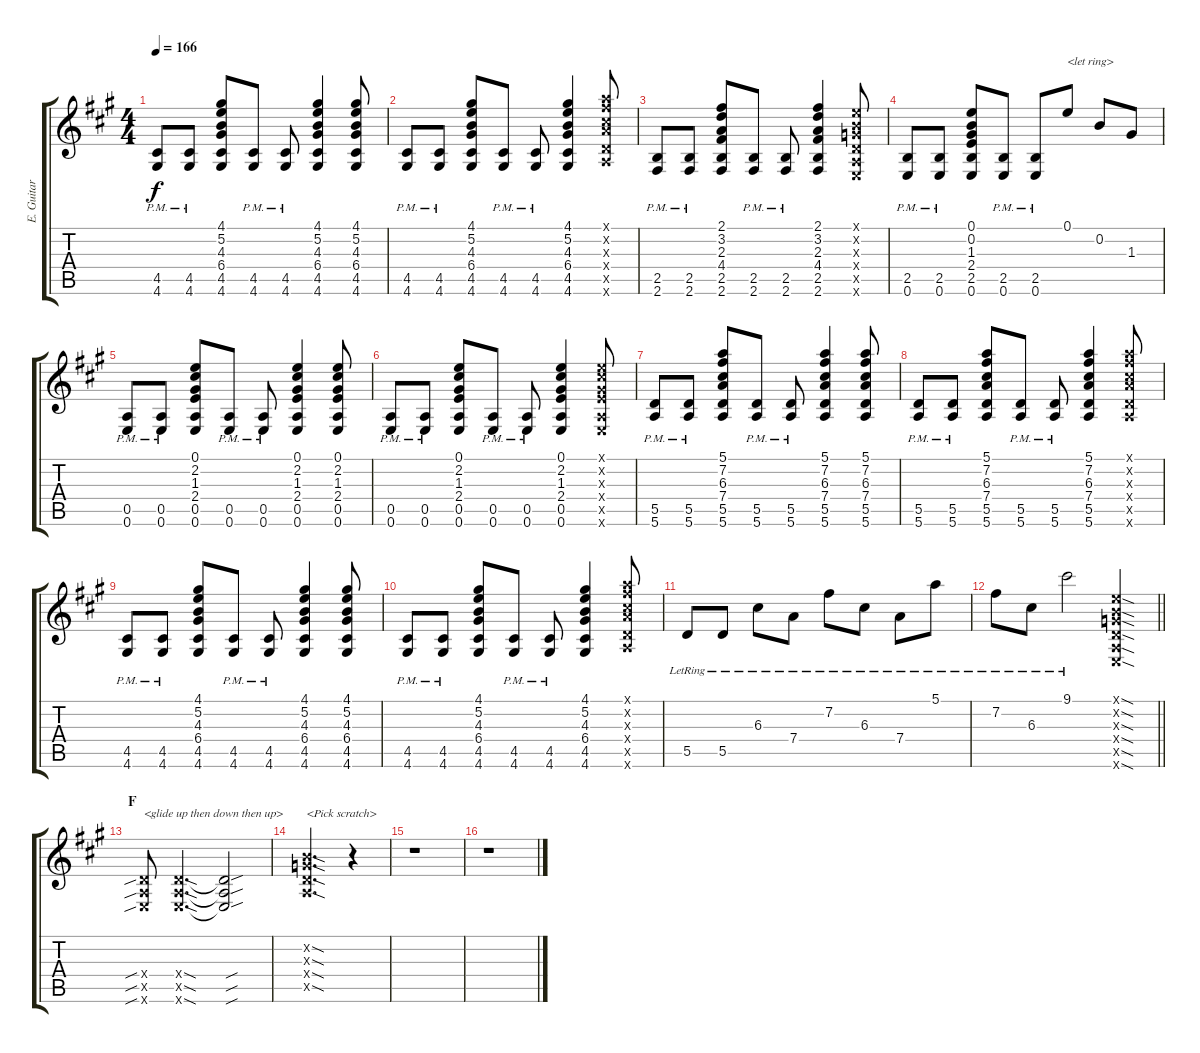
\track ("E. Guitar III" "E. Guitar ") {instrument overdrivenguitar}
\staff {score tabs}
\tuning (E4 B3 G3 D3 A2 E2) {hide}
\ts (4 4)
\tempo 166
\clef g2
\ks a
(4.5{pm} 4.6{pm}).8{dy f} (4.5{pm} 4.6{pm}).8 (4.1 5.2 4.3 6.4 4.5 4.6).8 (4.5{pm} 4.6{pm}).8 (4.5{pm} 4.6{pm}).8 (4.1 5.2 4.3 6.4 4.5 4.6).4 (4.1 5.2 4.3 6.4 4.5 4.6).8 |
(4.5{pm} 4.6{pm}).8 (4.5{pm} 4.6{pm}).8 (4.1 5.2 4.3 6.4 4.5 4.6).8 (4.5{pm} 4.6{pm}).8 (4.5{pm} 4.6{pm}).8 (4.1 5.2 4.3 6.4 4.5 4.6).4 (5.1{x} 7.2{x} 6.3{x} 7.4{x} 5.5{x} 5.6{x}).8 |
(2.5{pm} 2.6{pm}).8 (2.5{pm} 2.6{pm}).8 (2.1 3.2 2.3 4.4 2.5 2.6).8 (2.5{pm} 2.6{pm}).8 (2.5{pm} 2.6{pm}).8 (2.1 3.2 2.3 4.4 2.5 2.6).4 (0.1{x} 0.2{x} 0.3{x} 0.4{x} 0.5{x} 0.6{x}).8 |
(2.5{pm} 0.6{pm}).8 (2.5{pm} 0.6{pm}).8 (0.1 0.2 1.3 2.4 2.5 0.6).8 (2.5{pm} 0.6{pm}).8 (2.5{pm} 0.6{pm}).8 0.1.8{txt "<let ring>"} 0.2.8 1.3.8 |
(0.5{pm} 0.6{pm}).8 (0.5{pm} 0.6{pm}).8 (0.1 2.2 1.3 2.4 0.5 0.6).8 (0.5{pm} 0.6{pm}).8 (0.5{pm} 0.6{pm}).8 (0.1 2.2 1.3 2.4 0.5 0.6).4 (0.1 2.2 1.3 2.4 0.5 0.6).8 |
(0.5{pm} 0.6{pm}).8 (0.5{pm} 0.6{pm}).8 (0.1 2.2 1.3 2.4 0.5 0.6).8 (0.5{pm} 0.6{pm}).8 (0.5{pm} 0.6{pm}).8 (0.1 2.2 1.3 2.4 0.5 0.6).4 (0.1{x} 2.2{x} 1.3{x} 2.4{x} 0.5{x} 0.6{x}).8 |
(5.5{pm} 5.6{pm}).8 (5.5{pm} 5.6{pm}).8 (5.1 7.2 6.3 7.4 5.5 5.6).8 (5.5{pm} 5.6{pm}).8 (5.5{pm} 5.6{pm}).8 (5.1 7.2 6.3 7.4 5.5 5.6).4 (5.1 7.2 6.3 7.4 5.5 5.6).8 |
(5.5{pm} 5.6{pm}).8 (5.5{pm} 5.6{pm}).8 (5.1 7.2 6.3 7.4 5.5 5.6).8 (5.5{pm} 5.6{pm}).8 (5.5{pm} 5.6{pm}).8 (5.1 7.2 6.3 7.4 5.5 5.6).4 (5.1{x} 7.2{x} 6.3{x} 7.4{x} 5.5{x} 5.6{x}).8 |
(4.5{pm} 4.6{pm}).8 (4.5{pm} 4.6{pm}).8 (4.1 5.2 4.3 6.4 4.5 4.6).8 (4.5{pm} 4.6{pm}).8 (4.5{pm} 4.6{pm}).8 (4.1 5.2 4.3 6.4 4.5 4.6).4 (4.1 5.2 4.3 6.4 4.5 4.6).8 |
(4.5{pm} 4.6{pm}).8 (4.5{pm} 4.6{pm}).8 (4.1 5.2 4.3 6.4 4.5 4.6).8 (4.5{pm} 4.6{pm}).8 (4.5{pm} 4.6{pm}).8 (4.1 5.2 4.3 6.4 4.5 4.6).4 (5.1{x} 7.2{x} 6.3{x} 7.4{x} 5.5{x} 5.6{x}).8 |
5.5{lr}.8 5.5{lr}.8 6.3{lr}.8 7.4{lr}.8 7.2{lr}.8 6.3{lr}.8 7.4{lr}.8 5.1{lr}.8 |
\barLineRight lightlight
7.2{lr}.8 6.3{lr}.8 9.1{lr}.2 (0.1{sod x} 0.2{sod x} 0.3{sod x} 0.4{sod x} 0.5{sod x} 0.6{sod x}).4 |
\section ("" "F")
(0.4{sib x} 0.5{sib x} 0.6{sib x}).8{txt "<glide up then down then up>"} (0.4{sod x} 0.5{sod x} 0.6{sod x}).4{d} (0.4{sou t} 0.5{sou t} 0.6{sou t}).2 |
(0.2{sod x} 0.3{sod x} 0.4{sod x} 0.5{sod x}).2{d txt "<Pick scratch>"} r.4 |
r.1 |
r.1
